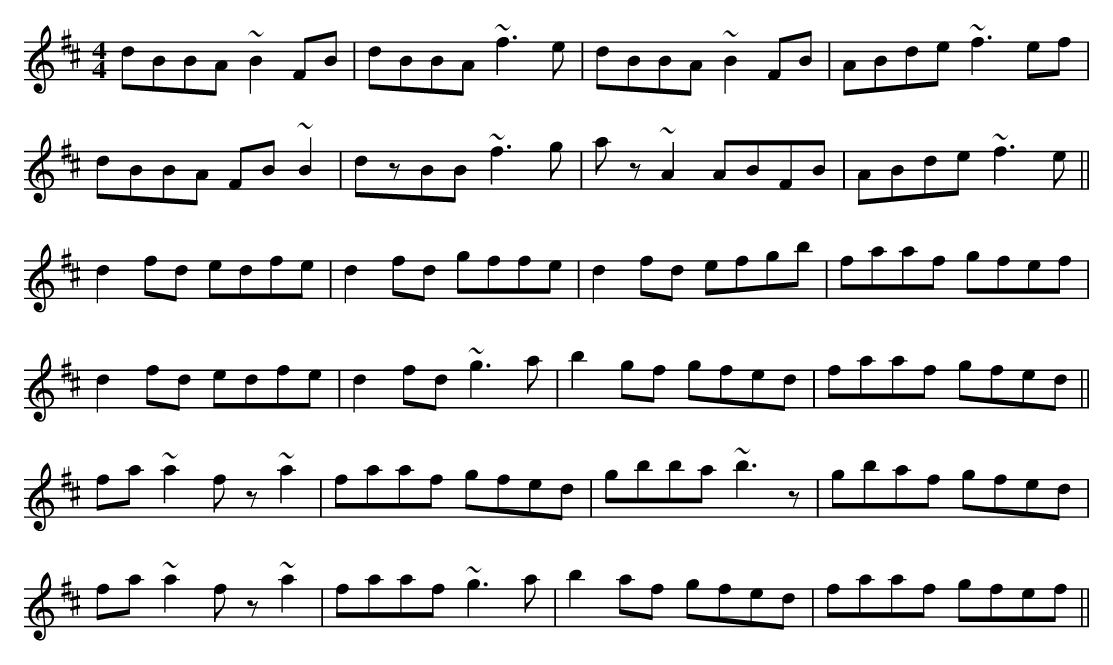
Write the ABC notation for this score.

X:1
M:4/4
K:Bmin
dBBA ~B2FB|dBBA ~f3e|dBBA ~B2FB|ABde ~f3ef|
dBBA FB~B2|dzBB ~f3g|az~A2 ABFB|ABde ~f3e||
d2fd edfe|d2fd gffe|d2fd efgb|faaf gfef|
d2fd edfe|d2fd ~g3a|b2gf gfed|faaf gfed||
fa~a2 fz~a2|faaf gfed|gbba ~b3z|gbaf gfed|
fa~a2 fz~a2|faaf ~g3a|b2af gfed|faaf gfef||
